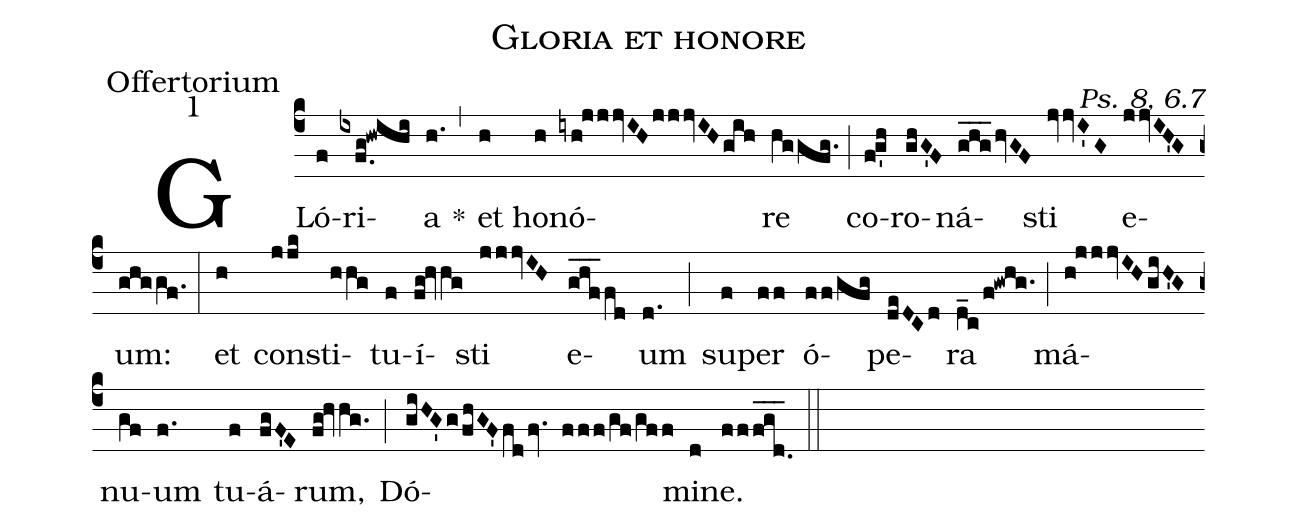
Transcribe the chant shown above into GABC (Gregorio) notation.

name:Gloria et honore;
office-part:Offertorium;
mode:1;
commentary:Ps. 8, 6.7;
%%
(c4)
GLó(f)ri(ixf.g!hwihi)a(h.) *(,)
et(h) ho(h)nó(iyh!jjjvIHjjjvIH/gih)re(hggfg.) (;)
co(f!g'h)ro(ghG'F)ná(ghg___/hvGF)sti(jvvI'G) e(jjvIH'G)um:(ghggf.) (:)
et(h) con(jjk)sti(hhg)tu(f)í(fg!hvhg)sti(jjjvIH) e(ghf___fd)um(d.) (;)
su(f)per(ff) ó(ff/gfg)pe(deDCd)ra(d_c/f!gwhg.) (;)
má(h!jjjvIH/giH'G)nu(gf)um(f.) tu(f)á(fgF'E)rum,(fg!hvhg.) (;)
Dó(giHG'g/fhGF'fd/fv. fff/gf/gff)mi(d)ne.(fffgd.___) (::)
